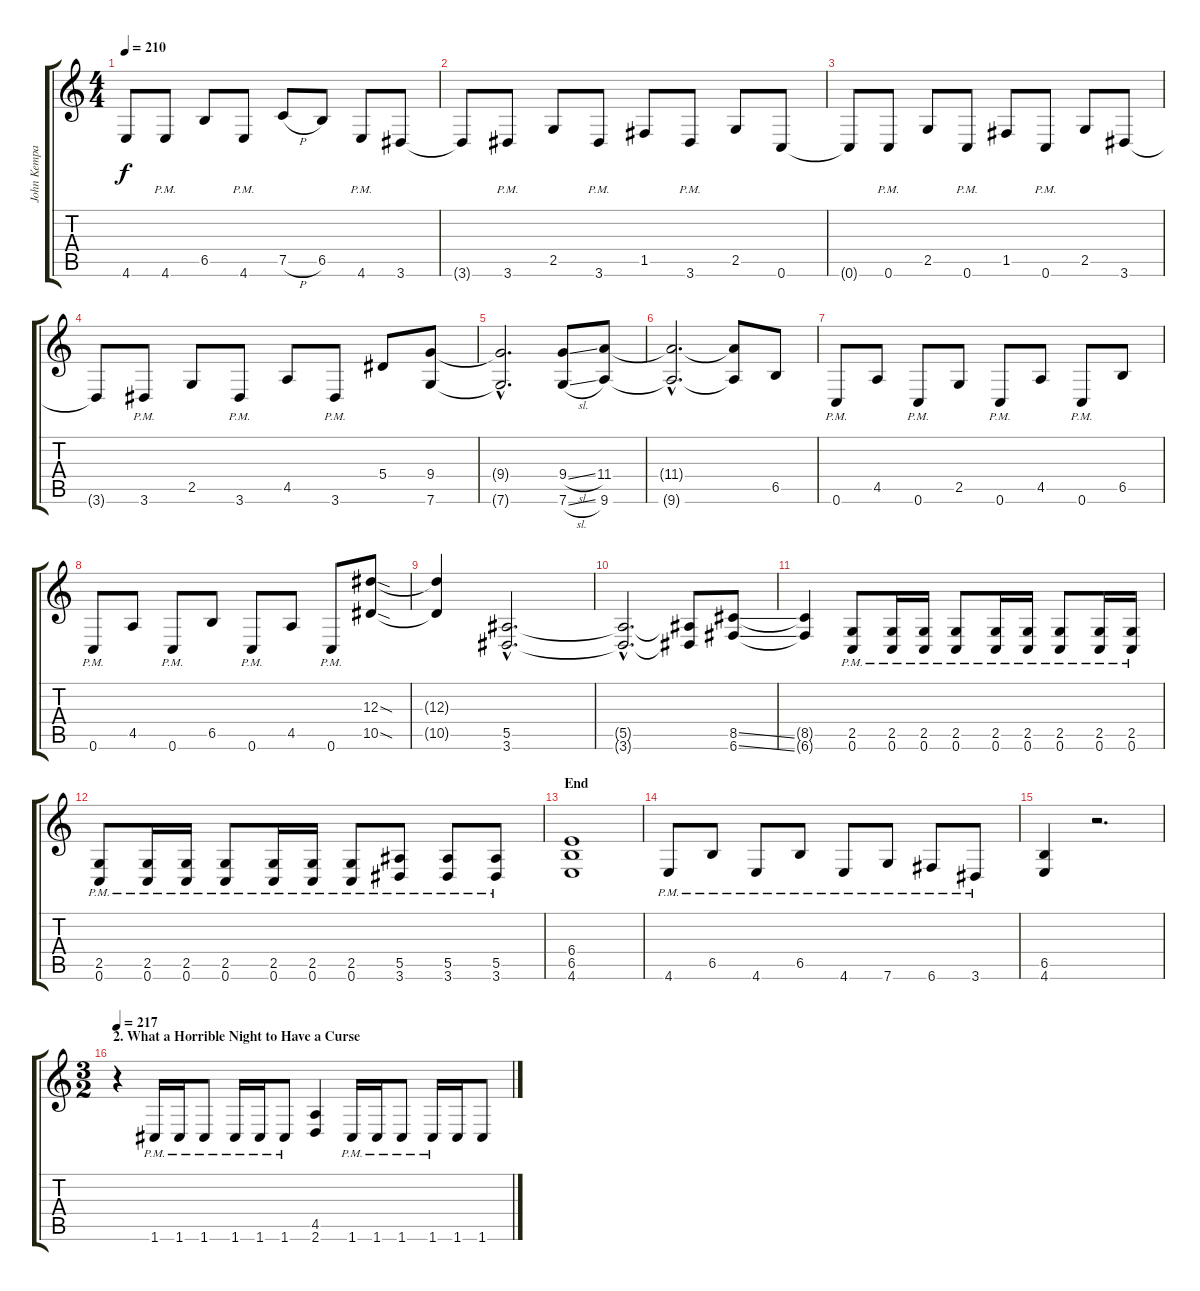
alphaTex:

\track ("John Kempainen (Rhythm Guitar)" "John Kempa") {instrument distortionguitar}
\staff {score tabs}
\tuning (C4 G3 Eb3 Bb2 F2 C2) {hide}
\ts (4 4)
\tempo 210
\clef g2
\ks c
4.6{t}.8{dy f} 4.6{pm}.8 6.5.8 4.6{pm}.8 7.5{h}.8 6.5.8 4.6{pm}.8 3.6.8 |
3.6{t}.8 3.6{pm}.8 2.5.8 3.6{pm}.8 1.5.8 3.6{pm}.8 2.5.8 0.6.8 |
0.6{t}.8 0.6{pm}.8 2.5.8 0.6{pm}.8 1.5.8 0.6{pm}.8 2.5.8 3.6.8 |
3.6{t}.8 3.6{pm}.8 2.5.8 3.6{pm}.8 4.5.8 3.6{pm}.8 5.4.8 (9.4 7.6).8 |
(9.4{hac t} 7.6{hac t}).2{d} (9.4{sl} 7.6{sl}).8 (11.4 9.6).8 |
(11.4{hac t} 9.6{hac t}).2{d} (11.4{t} 9.6{t}).8 6.5.8 |
0.6{pm}.8 4.5.8 0.6{pm}.8 2.5.8 0.6{pm}.8 4.5.8 0.6{pm}.8 6.5.8 |
0.6{pm}.8 4.5.8 0.6{pm}.8 6.5.8 0.6{pm}.8 4.5.8 0.6{pm}.8 (12.3{sod} 10.5{sod}).8 |
(12.3{t} 10.5{t}).4 (5.5{hac} 3.6{hac}).2{d} |
(5.5{hac t} 3.6{hac t}).2{d} (5.5{t} 3.6{t}).8 (8.5{ss} 6.6{ss}).8 |
(8.5{t} 6.6{t}).4 (2.5{pm} 0.6{pm}).8 (2.5{pm} 0.6{pm}).16 (2.5{pm} 0.6{pm}).16 (2.5{pm} 0.6{pm}).8 (2.5{pm} 0.6{pm}).16 (2.5{pm} 0.6{pm}).16 (2.5{pm} 0.6{pm}).8 (2.5{pm} 0.6{pm}).16 (2.5{pm} 0.6{pm}).16 |
(2.5{pm} 0.6{pm}).8 (2.5{pm} 0.6{pm}).16 (2.5{pm} 0.6{pm}).16 (2.5{pm} 0.6{pm}).8 (2.5{pm} 0.6{pm}).16 (2.5{pm} 0.6{pm}).16 (2.5{pm} 0.6{pm}).8 (5.5{pm} 3.6{pm}).8 (5.5{pm} 3.6{pm}).8 (5.5{pm} 3.6{pm}).8 |
\section ("" "End")
(6.4 6.5 4.6).1 |
4.6{pm}.8 6.5{pm}.8 4.6{pm}.8 6.5{pm}.8 4.6{pm}.8 7.6{pm}.8 6.6{pm}.8 3.6{pm}.8 |
(6.5 4.6).4 r.2{d} |
\ts (3 2)
\section ("" "2. What a Horrible Night to Have a Curse")
\tempo 217
r.4{volume 2 balance 8} 1.6{pm}.16 1.6{pm}.16 1.6{pm}.8 1.6{pm}.16 1.6{pm}.16 1.6{pm}.8 (4.5 2.6).4 1.6{pm}.16 1.6{pm}.16 1.6{pm}.8 1.6{pm}.16 1.6.16 1.6.8
